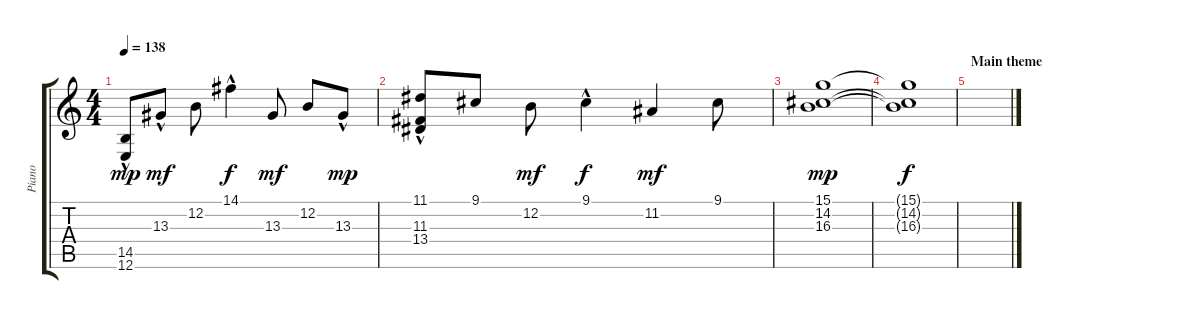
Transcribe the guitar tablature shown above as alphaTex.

\track ("Piano" "Piano") {instrument brightacousticpiano}
\staff {score tabs}
\tuning (E4 B3 G3 D3 A2 E2) {hide}
\ts (4 4)
\tempo 138
\clef g2
\ks c
(14.5{hac} 12.6{hac}).8{dy mp} 13.3{hac}.8{dy mf} 12.2.8 14.1{hac}.4{dy f} 13.3.8{dy mf} 12.2.8 13.3{hac}.8{dy mp} |
(11.1 11.3{hac} 13.4{hac}).8 9.1.8 12.2.8{dy mf} 9.1{hac}.4{dy f} 11.2.4{dy mf} 9.1.8 |
(15.1 14.2 16.3).1{dy mp} |
(15.1{t} 14.2{t} 16.3{t}).1{dy f} |
\section ("" "Main theme")
